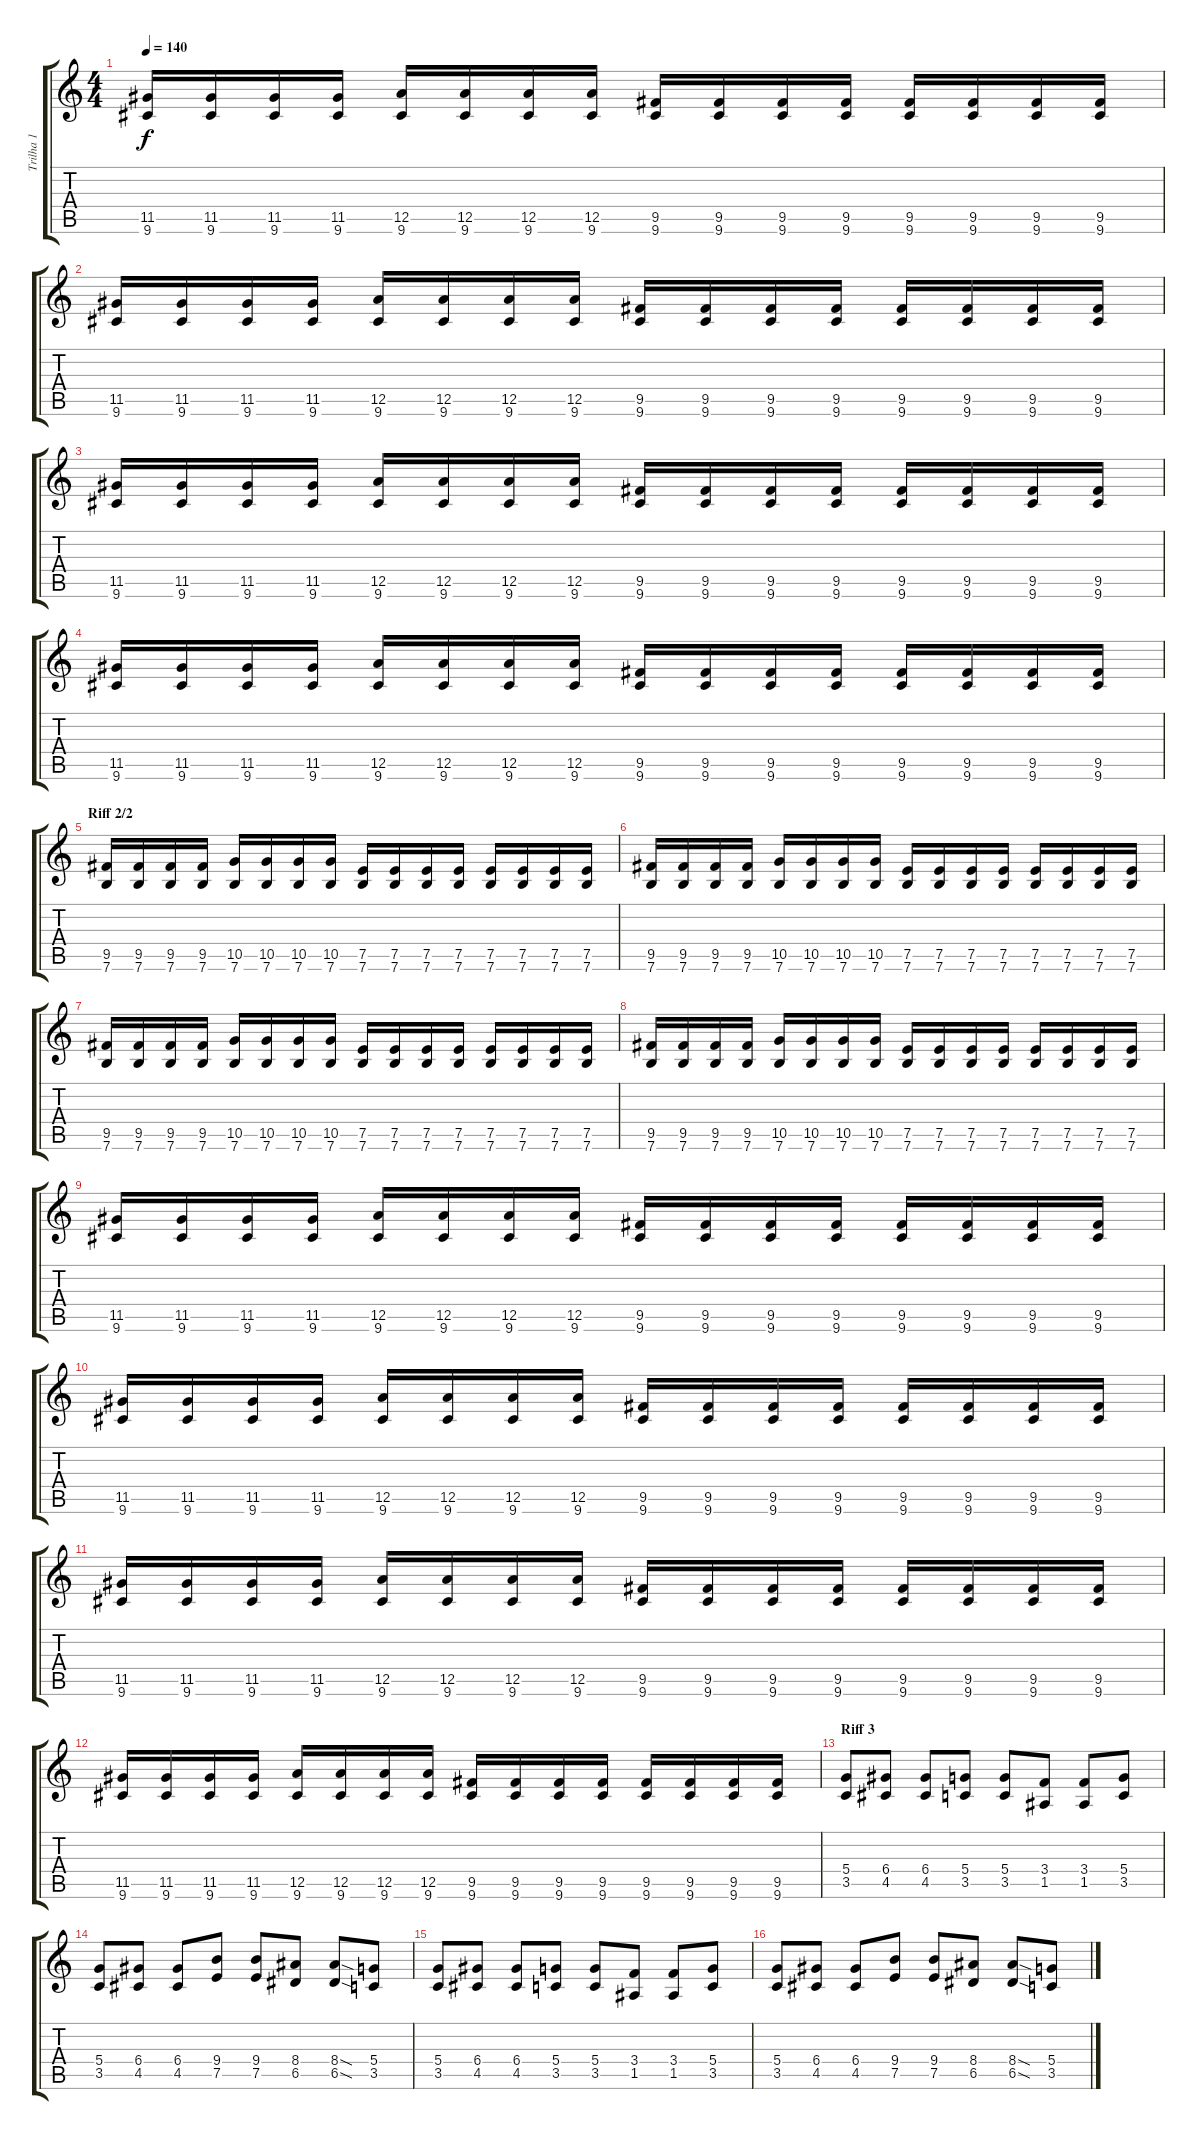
\track ("Trilha 1" "Trilha 1") {instrument distortionguitar}
\staff {score tabs}
\tuning (E4 B3 G3 D3 A2 E2) {hide}
\ts (4 4)
\tempo 140
\clef g2
\ks c
(11.5 9.6).16{dy f} (11.5 9.6).16 (11.5 9.6).16 (11.5 9.6).16 (12.5 9.6).16 (12.5 9.6).16 (12.5 9.6).16 (12.5 9.6).16 (9.5 9.6).16 (9.5 9.6).16 (9.5 9.6).16 (9.5 9.6).16 (9.5 9.6).16 (9.5 9.6).16 (9.5 9.6).16 (9.5 9.6).16 |
(11.5 9.6).16 (11.5 9.6).16 (11.5 9.6).16 (11.5 9.6).16 (12.5 9.6).16 (12.5 9.6).16 (12.5 9.6).16 (12.5 9.6).16 (9.5 9.6).16 (9.5 9.6).16 (9.5 9.6).16 (9.5 9.6).16 (9.5 9.6).16 (9.5 9.6).16 (9.5 9.6).16 (9.5 9.6).16 |
(11.5 9.6).16 (11.5 9.6).16 (11.5 9.6).16 (11.5 9.6).16 (12.5 9.6).16 (12.5 9.6).16 (12.5 9.6).16 (12.5 9.6).16 (9.5 9.6).16 (9.5 9.6).16 (9.5 9.6).16 (9.5 9.6).16 (9.5 9.6).16 (9.5 9.6).16 (9.5 9.6).16 (9.5 9.6).16 |
(11.5 9.6).16 (11.5 9.6).16 (11.5 9.6).16 (11.5 9.6).16 (12.5 9.6).16 (12.5 9.6).16 (12.5 9.6).16 (12.5 9.6).16 (9.5 9.6).16 (9.5 9.6).16 (9.5 9.6).16 (9.5 9.6).16 (9.5 9.6).16 (9.5 9.6).16 (9.5 9.6).16 (9.5 9.6).16 |
\section ("" "Riff 2/2")
(9.5 7.6).16 (9.5 7.6).16 (9.5 7.6).16 (9.5 7.6).16 (10.5 7.6).16 (10.5 7.6).16 (10.5 7.6).16 (10.5 7.6).16 (7.5 7.6).16 (7.5 7.6).16 (7.5 7.6).16 (7.5 7.6).16 (7.5 7.6).16 (7.5 7.6).16 (7.5 7.6).16 (7.5 7.6).16 |
(9.5 7.6).16 (9.5 7.6).16 (9.5 7.6).16 (9.5 7.6).16 (10.5 7.6).16 (10.5 7.6).16 (10.5 7.6).16 (10.5 7.6).16 (7.5 7.6).16 (7.5 7.6).16 (7.5 7.6).16 (7.5 7.6).16 (7.5 7.6).16 (7.5 7.6).16 (7.5 7.6).16 (7.5 7.6).16 |
(9.5 7.6).16 (9.5 7.6).16 (9.5 7.6).16 (9.5 7.6).16 (10.5 7.6).16 (10.5 7.6).16 (10.5 7.6).16 (10.5 7.6).16 (7.5 7.6).16 (7.5 7.6).16 (7.5 7.6).16 (7.5 7.6).16 (7.5 7.6).16 (7.5 7.6).16 (7.5 7.6).16 (7.5 7.6).16 |
(9.5 7.6).16 (9.5 7.6).16 (9.5 7.6).16 (9.5 7.6).16 (10.5 7.6).16 (10.5 7.6).16 (10.5 7.6).16 (10.5 7.6).16 (7.5 7.6).16 (7.5 7.6).16 (7.5 7.6).16 (7.5 7.6).16 (7.5 7.6).16 (7.5 7.6).16 (7.5 7.6).16 (7.5 7.6).16 |
(11.5 9.6).16 (11.5 9.6).16 (11.5 9.6).16 (11.5 9.6).16 (12.5 9.6).16 (12.5 9.6).16 (12.5 9.6).16 (12.5 9.6).16 (9.5 9.6).16 (9.5 9.6).16 (9.5 9.6).16 (9.5 9.6).16 (9.5 9.6).16 (9.5 9.6).16 (9.5 9.6).16 (9.5 9.6).16 |
(11.5 9.6).16 (11.5 9.6).16 (11.5 9.6).16 (11.5 9.6).16 (12.5 9.6).16 (12.5 9.6).16 (12.5 9.6).16 (12.5 9.6).16 (9.5 9.6).16 (9.5 9.6).16 (9.5 9.6).16 (9.5 9.6).16 (9.5 9.6).16 (9.5 9.6).16 (9.5 9.6).16 (9.5 9.6).16 |
(11.5 9.6).16 (11.5 9.6).16 (11.5 9.6).16 (11.5 9.6).16 (12.5 9.6).16 (12.5 9.6).16 (12.5 9.6).16 (12.5 9.6).16 (9.5 9.6).16 (9.5 9.6).16 (9.5 9.6).16 (9.5 9.6).16 (9.5 9.6).16 (9.5 9.6).16 (9.5 9.6).16 (9.5 9.6).16 |
(11.5 9.6).16 (11.5 9.6).16 (11.5 9.6).16 (11.5 9.6).16 (12.5 9.6).16 (12.5 9.6).16 (12.5 9.6).16 (12.5 9.6).16 (9.5 9.6).16 (9.5 9.6).16 (9.5 9.6).16 (9.5 9.6).16 (9.5 9.6).16 (9.5 9.6).16 (9.5 9.6).16 (9.5 9.6).16 |
\section ("" "Riff 3")
(5.4 3.5).8 (6.4 4.5).8 (6.4 4.5).8 (5.4 3.5).8 (5.4 3.5).8 (3.4 1.5).8 (3.4 1.5).8 (5.4 3.5).8 |
(5.4 3.5).8 (6.4 4.5).8 (6.4 4.5).8 (9.4 7.5).8 (9.4 7.5).8 (8.4 6.5).8 (8.4{sod} 6.5{sod}).8 (5.4 3.5).8 |
(5.4 3.5).8 (6.4 4.5).8 (6.4 4.5).8 (5.4 3.5).8 (5.4 3.5).8 (3.4 1.5).8 (3.4 1.5).8 (5.4 3.5).8 |
(5.4 3.5).8 (6.4 4.5).8 (6.4 4.5).8 (9.4 7.5).8 (9.4 7.5).8 (8.4 6.5).8 (8.4{sod} 6.5{sod}).8 (5.4 3.5).8
